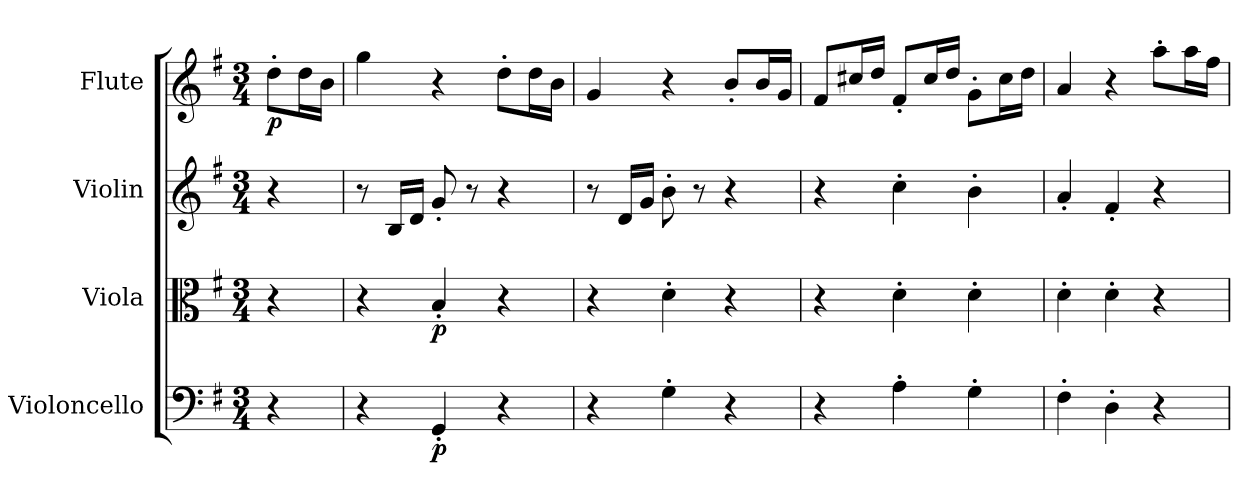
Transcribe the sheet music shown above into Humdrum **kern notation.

**kern	**dynam	**kern	**dynam	**kern	**kern	**dynam
*part4	*part4	*part3	*part3	*part2	*part1	*part1
*staff4	*staff4	*staff3	*staff3	*staff2	*staff1	*staff1
*I"Violoncello	*	*I"Viola	*	*I"Violin	*I"Flute	*
*I'Vc	*	*I'Vla	*	*I'Vln	*I'Fl	*
*clefF4	*	*clefC3	*	*clefG2	*clefG2	*
*k[f#]	*	*k[f#]	*	*k[f#]	*k[f#]	*
*G:	*	*G:	*	*G:	*G:	*
*M3/4	*	*M3/4	*	*M3/4	*M3/4	*
*MM152	*	*MM152	*	*MM152	*MM152	*
=	=	=	=	=	=	=
4r	.	4r	.	4r	8dd'\L	p
.	.	.	.	.	16dd\L	.
.	.	.	.	.	16b\JJ	.
=1	=1	=1	=1	=1	=1	=1
4r	.	4r	.	8r	4gg	.
.	.	.	.	16B/LL	.	.
.	.	.	.	16d/JJ	.	.
4GG'	p	4B'	p	8g'	4r	.
.	.	.	.	8r	.	.
4r	.	4r	.	4r	8dd'\L	.
.	.	.	.	.	16dd\L	.
.	.	.	.	.	16b\JJ	.
=2	=2	=2	=2	=2	=2	=2
4r	.	4r	.	8r	4g	.
.	.	.	.	16d/LL	.	.
.	.	.	.	16g/JJ	.	.
4G'	.	4d'	.	8b'	4r	.
.	.	.	.	8r	.	.
4r	.	4r	.	4r	8b'/L	.
.	.	.	.	.	16b/L	.
.	.	.	.	.	16g/JJ	.
=3	=3	=3	=3	=3	=3	=3
4r	.	4r	.	4r	8f#/L	.
.	.	.	.	.	16cc#X/L	.
.	.	.	.	.	16dd/JJ	.
4A'	.	4d'	.	4cc'	8f#'/L	.
.	.	.	.	.	16cc#/L	.
.	.	.	.	.	16dd/JJ	.
4G'	.	4d'	.	4b'	8g'\L	.
.	.	.	.	.	16cc#\L	.
.	.	.	.	.	16dd\JJ	.
=4	=4	=4	=4	=4	=4	=4
4F#'	.	4d'	.	4a'	4a	.
4D'	.	4d'	.	4f#'	4r	.
4r	.	4r	.	4r	8aa'\L	.
.	.	.	.	.	16aa\L	.
.	.	.	.	.	16ff#\JJ	.
=	=	=	=	=	=	=
*-	*-	*-	*-	*-	*-	*-
